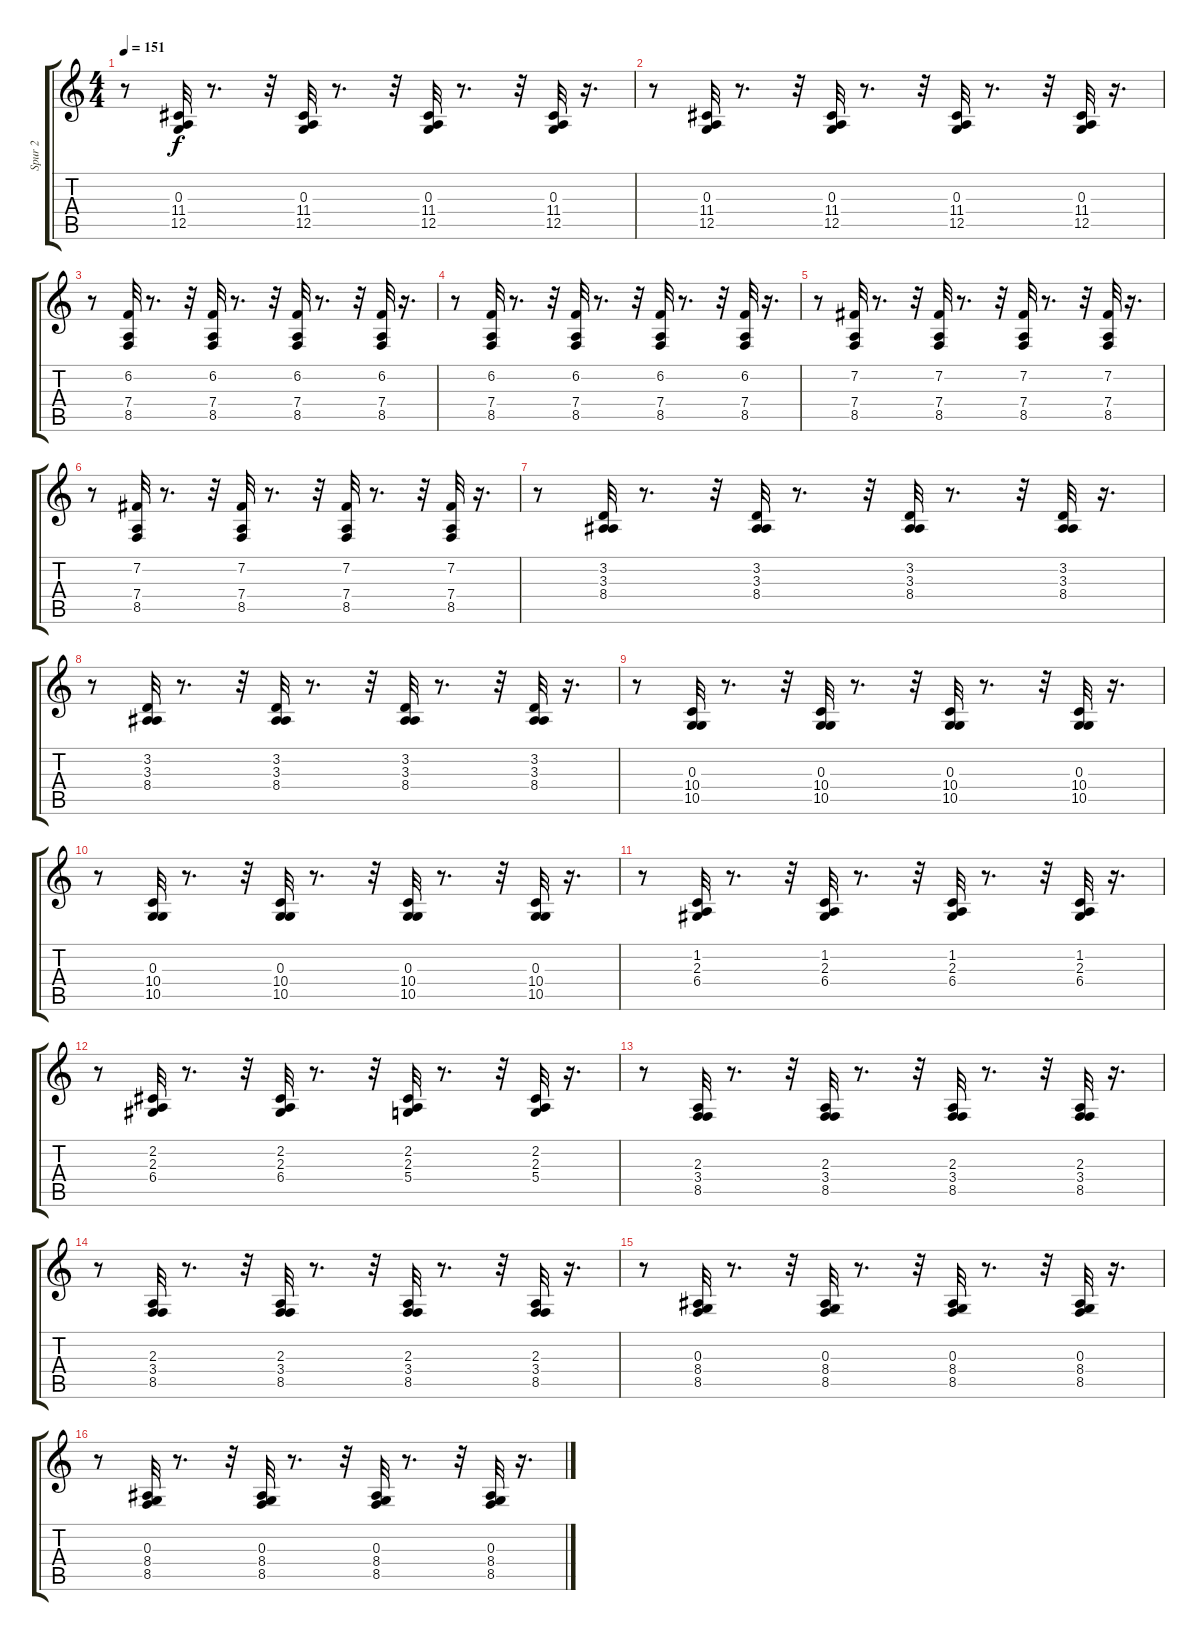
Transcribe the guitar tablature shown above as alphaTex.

\track ("Spur 2" "Spur 2") {instrument percussiveorgan}
\staff {score tabs}
\tuning (E4 B3 G3 D3 A2 E2) {hide}
\ts (4 4)
\tempo 151
\clef g2
\ks c
r.8{dy f} (0.3 11.4 12.5).32 r.8{d} r.32 (0.3 11.4 12.5).32 r.8{d} r.32 (0.3 11.4 12.5).32 r.8{d} r.32 (0.3 11.4 12.5).32 r.16{d} |
r.8 (0.3 11.4 12.5).32 r.8{d} r.32 (0.3 11.4 12.5).32 r.8{d} r.32 (0.3 11.4 12.5).32 r.8{d} r.32 (0.3 11.4 12.5).32 r.16{d} |
r.8 (6.2 7.4 8.5).32 r.8{d} r.32 (6.2 7.4 8.5).32 r.8{d} r.32 (6.2 7.4 8.5).32 r.8{d} r.32 (6.2 7.4 8.5).32 r.16{d} |
r.8 (6.2 7.4 8.5).32 r.8{d} r.32 (6.2 7.4 8.5).32 r.8{d} r.32 (6.2 7.4 8.5).32 r.8{d} r.32 (6.2 7.4 8.5).32 r.16{d} |
r.8 (7.2 7.4 8.5).32 r.8{d} r.32 (7.2 7.4 8.5).32 r.8{d} r.32 (7.2 7.4 8.5).32 r.8{d} r.32 (7.2 7.4 8.5).32 r.16{d} |
r.8 (7.2 7.4 8.5).32 r.8{d} r.32 (7.2 7.4 8.5).32 r.8{d} r.32 (7.2 7.4 8.5).32 r.8{d} r.32 (7.2 7.4 8.5).32 r.16{d} |
r.8 (3.2 3.3 8.4).32 r.8{d} r.32 (3.2 3.3 8.4).32 r.8{d} r.32 (3.2 3.3 8.4).32 r.8{d} r.32 (3.2 3.3 8.4).32 r.16{d} |
r.8 (3.2 3.3 8.4).32 r.8{d} r.32 (3.2 3.3 8.4).32 r.8{d} r.32 (3.2 3.3 8.4).32 r.8{d} r.32 (3.2 3.3 8.4).32 r.16{d} |
r.8 (0.3 10.4 10.5).32 r.8{d} r.32 (0.3 10.4 10.5).32 r.8{d} r.32 (0.3 10.4 10.5).32 r.8{d} r.32 (0.3 10.4 10.5).32 r.16{d} |
r.8 (0.3 10.4 10.5).32 r.8{d} r.32 (0.3 10.4 10.5).32 r.8{d} r.32 (0.3 10.4 10.5).32 r.8{d} r.32 (0.3 10.4 10.5).32 r.16{d} |
r.8 (1.2 2.3 6.4).32 r.8{d} r.32 (1.2 2.3 6.4).32 r.8{d} r.32 (1.2 2.3 6.4).32 r.8{d} r.32 (1.2 2.3 6.4).32 r.16{d} |
r.8 (2.2 2.3 6.4).32 r.8{d} r.32 (2.2 2.3 6.4).32 r.8{d} r.32 (2.2 2.3 5.4).32 r.8{d} r.32 (2.2 2.3 5.4).32 r.16{d} |
r.8 (2.3 3.4 8.5).32 r.8{d} r.32 (2.3 3.4 8.5).32 r.8{d} r.32 (2.3 3.4 8.5).32 r.8{d} r.32 (2.3 3.4 8.5).32 r.16{d} |
r.8 (2.3 3.4 8.5).32 r.8{d} r.32 (2.3 3.4 8.5).32 r.8{d} r.32 (2.3 3.4 8.5).32 r.8{d} r.32 (2.3 3.4 8.5).32 r.16{d} |
r.8 (0.3 8.4 8.5).32 r.8{d} r.32 (0.3 8.4 8.5).32 r.8{d} r.32 (0.3 8.4 8.5).32 r.8{d} r.32 (0.3 8.4 8.5).32 r.16{d} |
r.8 (0.3 8.4 8.5).32 r.8{d} r.32 (0.3 8.4 8.5).32 r.8{d} r.32 (0.3 8.4 8.5).32 r.8{d} r.32 (0.3 8.4 8.5).32 r.16{d}
